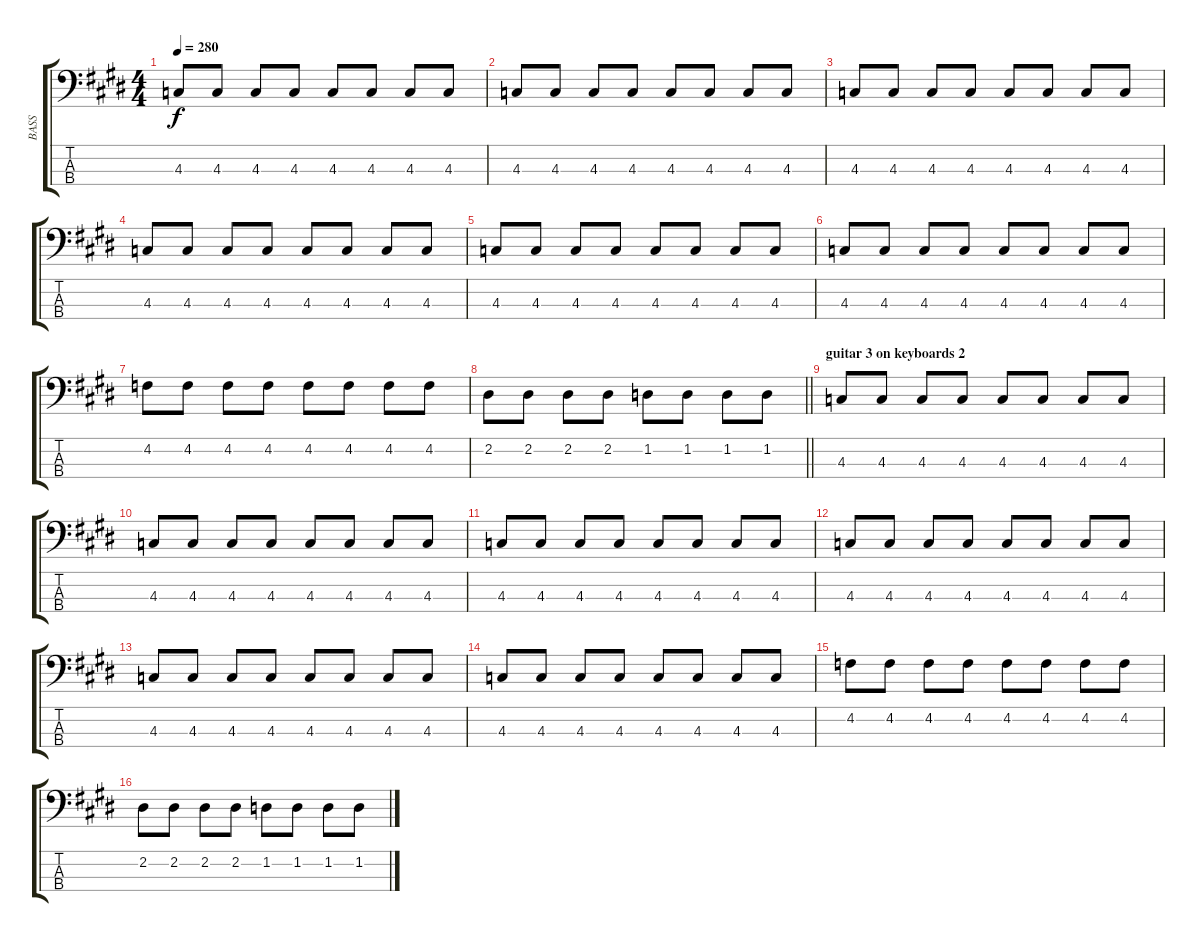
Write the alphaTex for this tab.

\track ("BASS" "BASS") {instrument electricbassfinger}
\staff {score tabs}
\tuning (Gb2 Db2 Ab1 Eb1) {hide}
\ts (4 4)
\tempo 280
\clef f4
\ks c#minor
4.3.8{dy f} 4.3.8 4.3.8 4.3.8 4.3.8 4.3.8 4.3.8 4.3.8 |
4.3.8 4.3.8 4.3.8 4.3.8 4.3.8 4.3.8 4.3.8 4.3.8 |
4.3.8 4.3.8 4.3.8 4.3.8 4.3.8 4.3.8 4.3.8 4.3.8 |
4.3.8 4.3.8 4.3.8 4.3.8 4.3.8 4.3.8 4.3.8 4.3.8 |
4.3.8 4.3.8 4.3.8 4.3.8 4.3.8 4.3.8 4.3.8 4.3.8 |
4.3.8 4.3.8 4.3.8 4.3.8 4.3.8 4.3.8 4.3.8 4.3.8 |
4.2.8 4.2.8 4.2.8 4.2.8 4.2.8 4.2.8 4.2.8 4.2.8 |
\barLineRight lightlight
2.2.8 2.2.8 2.2.8 2.2.8 1.2.8 1.2.8 1.2.8 1.2.8 |
\section ("" "guitar 3 on keyboards 2")
4.3.8 4.3.8 4.3.8 4.3.8 4.3.8 4.3.8 4.3.8 4.3.8 |
4.3.8 4.3.8 4.3.8 4.3.8 4.3.8 4.3.8 4.3.8 4.3.8 |
4.3.8 4.3.8 4.3.8 4.3.8 4.3.8 4.3.8 4.3.8 4.3.8 |
4.3.8 4.3.8 4.3.8 4.3.8 4.3.8 4.3.8 4.3.8 4.3.8 |
4.3.8 4.3.8 4.3.8 4.3.8 4.3.8 4.3.8 4.3.8 4.3.8 |
4.3.8 4.3.8 4.3.8 4.3.8 4.3.8 4.3.8 4.3.8 4.3.8 |
4.2.8 4.2.8 4.2.8 4.2.8 4.2.8 4.2.8 4.2.8 4.2.8 |
2.2.8 2.2.8 2.2.8 2.2.8 1.2.8 1.2.8 1.2.8 1.2.8
